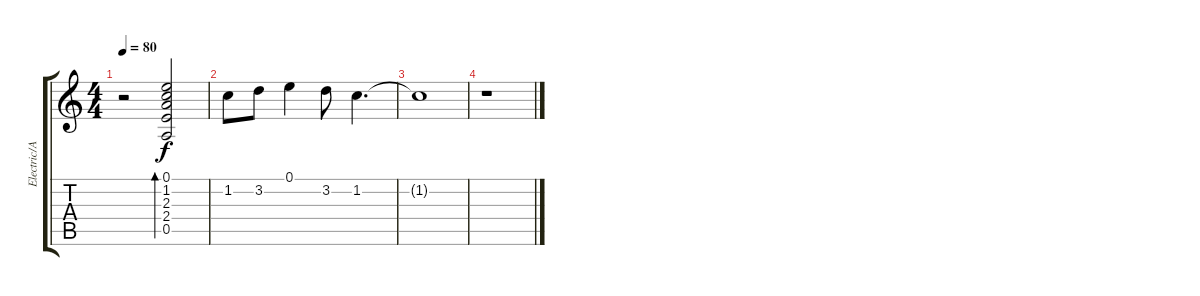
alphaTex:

\track ("Electric/Acoustic Guitar(Hogson)" "Electric/A") {instrument electricguitarjazz}
\staff {score tabs}
\tuning (E4 B3 G3 D3 A2 E2) {hide}
\ts (4 4)
\tempo 80
\clef g2
\ks c
r.2{dy f} (0.1 1.2 2.3 2.4 0.5).2{bd 240} |
1.2.8 3.2.8 0.1.4 3.2.8 1.2.4{d} |
1.2{t}.1 |
r.1
